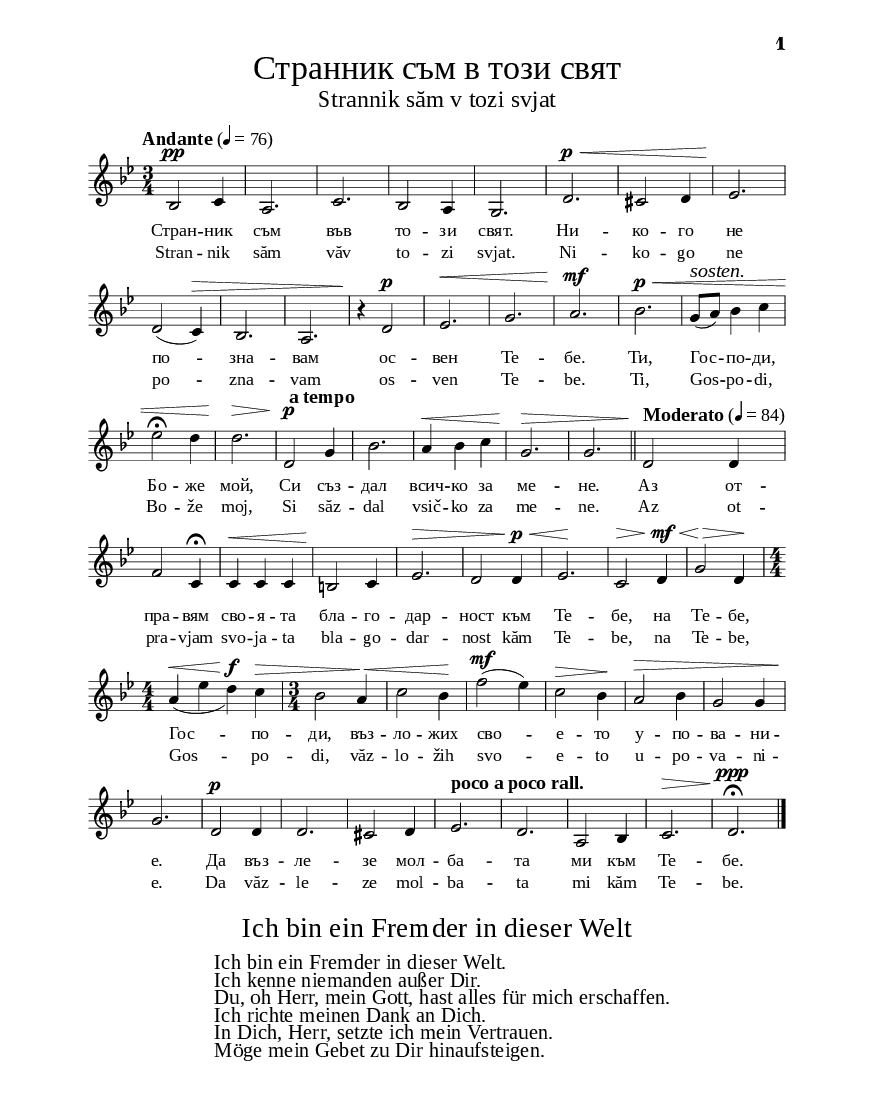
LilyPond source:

\version "2.24.3"

% include paper part and global functions
\include "include/globals.ily"

\bookpart {
  \label #'ref217
  \tocItem \markup "Странник съм в този свят – Strannik săm v tozi svjat "
  \include "include/bookpart-paper.ily"
  \score {
    \include "include/score-layout.ily"
    \new Voice \absolute {
      \clef treble
      \key g \minor
      \time 3/4
      \tempoFunc "Andante" 4 "76"
      \autoBeamOff
      bes2 ^\pp c'4 | % 2
      a2. | % 3
      c'2. | % 4
      bes2 a4 | % 5
      g2.  | % 6
      d'2. ^\p ^\<  | % 7
      cis'2 d'4 |  % 8
      es'2. _\! | \break % 9
      d'2 ( c'4 ) ^\> |
      bes2. | % 11
      a2. | % 12
      r4 ^\! d'2 ^\p  | % 13
      es'2. ^\< | % 14
      g'2. |  % 15
      a'2.  ^\! ^\mf | % 16
      bes'2. ^\p ^\< | % 17
      g'8^\markup{ \huge \italic {sosten.} } ( [ a'8 ) ]
      bes'4 c''4 | \break % 18
      es''2 ^\fermata d''4  | % 19
      d''2.  ^\! ^\> |
      \tempo" a tempo"d'2 ^\! ^\p g'4 | % 21
      bes'2. | % 22
      a'4 ^\< bes'4 c''4 | % 23
      g'2. ^\! ^\> | % 24
      g'2.  \bar "||"
      |  % 25
      \tempoFunc "Moderato" 4 "84" | % 25
      d'2 ^\! d'4 | \break % 26
      f'2 c'4 ^\fermata  | % 27
      c'4 ^\< c'4 c'4 | % 28
      b2 ^\! c'4 | % 29
      es'2. ^\>  |
      d'2 \override Hairpin.to-barline = ##f d'4 _\! ^\p ^\< | % 31
      es'2. ^\! |  % 32
      c'2  ^\> d'4 ^\! ^\mf ^\< |  % 33
      g'2 ^\> d'4  ^\! | \break % 34
      \numericTimeSignature\time 4/4  | % 34
      \slurDown a'4 ( ^\! ^\< es''4 d''4 ) ^\! ^\f
      c''4 ^\> | % 35
      \time 3/4  | % 35
      bes'2   a'4 _\! ^\< |  % 36
      c''2 bes'4  ^\! | % 37
      \slurUp f''2 ( ^\mf es''4 ) | % 38
      c''2 ^\> bes'4 ^\! | % 39
      a'2 ^\> bes'4 |
      g'2 g'4 | \break % 41
      g'2.  ^\! |   % 42
      d'2 ^\p d'4 | % 43
      d'2.| % 44
      cis'2 d'4 | % 45
      \tempo"poco a poco rall." es'2. | % 46
      d'2. | % 47
      a2 bes4 | % 48
      \override Hairpin.Y-extent = #'(0 . 3)
      c'2. ^\>  % 49
      d'2. ^\fermata ^\ppp |
      \bar "|."
    }

    \addlyrics {
      Стран -- ник съм във то -- зи
      свят. Ни -- ко -- го не по --
      зна -- вам ос -- вен Те -- бе. Ти,
      Гос -- по -- ди, Бо -- же мой,
      Си съз -- дал всич -- ко за ме --
      не. Аз от -- пра -- вям сво -- я --
      та бла -- го -- дар -- ност към Те
      -- бе, на Те -- бе, Гос  --  по
      -- ди, въз -- ло -- жих сво -- е --
      то у -- по -- ва -- ни -- е. Да въз
      -- ле -- зе мол -- ба -- та ми към
      Те -- бе.}

      \addlyrics {
        Stran -- nik săm văv to -- zi
        svjat. Ni -- ko -- go ne po --
        zna -- vam os -- ven Te -- be. Ti,
        Gos -- po -- di, Bo -- že moj,
        Si săz -- dal vsič -- ko za me --
        ne. Az ot -- pra -- vjam svo -- ja --
        ta bla -- go -- dar -- nost kăm Te
        -- be, na Te -- be, Gos  --  po
        -- di, văz -- lo -- žih svo -- e --
        to u -- po -- va -- ni -- e. Da văz
        -- le -- ze mol -- ba -- ta mi kăm
        Te -- be.}

        \header {
          title = \titleFunc "Странник съм в този свят" "Strannik săm v tozi svjat"
        }

        \midi{}

      } % score

\markup \vspace #1
      % include foreign translation(s) of the song
      \markup \fill-line { \fontsize #deTitleFontSize "Ich bin ein Fremder in dieser Welt" }
\markup \null
\markup \null
\markup \abs-fontsize #10 {
  \fill-line {
  \override #`(baseline-skip . ,deCoupletBaselineSkip)

  \column {

\line { " "Ich bin ein Fremder in dieser Welt.}

\line { " "Ich kenne niemanden außer Dir. }

\line { " "Du, oh Herr, mein Gott, hast alles für mich erschaffen. }

\line { " "Ich richte meinen Dank an Dich. }

\line { " "In Dich, Herr, setzte ich mein Vertrauen.}

\line { " "Möge mein Gebet zu Dir hinaufsteigen.}
  }
  }
}


    } % bookpart
